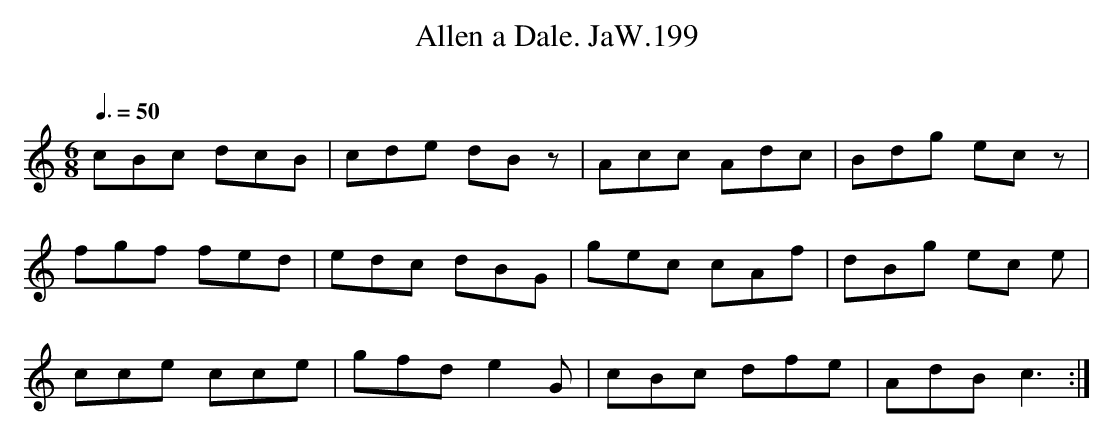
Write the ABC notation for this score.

X:1
T:Allen a Dale. JaW.199
M:6/8
Q:3/8=50
L:1/8
O:
K:C
cBc dcB|cde dBz|Acc Adc|Bdg ecz|
fgf fed|edc dBG|gec cAf|dBg ec e|
cce cce|gfd e2G|cBc dfe|AdB c3:|
